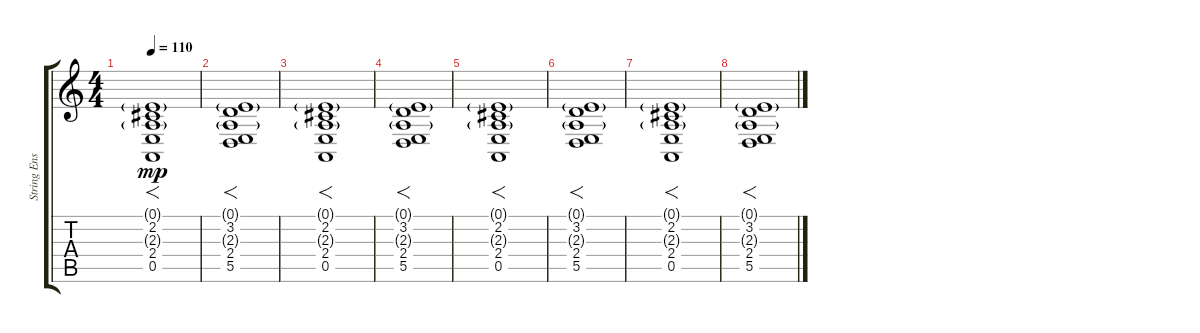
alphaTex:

\track ("String Ensemble" "String Ens") {instrument stringensemble2}
\staff {score tabs}
\tuning (E4 B3 G3 D3 A2 E2) {hide}
\ts (4 4)
\tempo 110
\clef g2
\ks c
(0.1{g} 2.2 2.3{g} 2.4 0.5).1{f dy mp} |
(0.1{g} 3.2 2.3{g} 2.4 5.5).1{f} |
(0.1{g} 2.2 2.3{g} 2.4 0.5).1{f} |
(0.1{g} 3.2 2.3{g} 2.4 5.5).1{f} |
(0.1{g} 2.2 2.3{g} 2.4 0.5).1{f} |
(0.1{g} 3.2 2.3{g} 2.4 5.5).1{f} |
(0.1{g} 2.2 2.3{g} 2.4 0.5).1{f} |
(0.1{g} 3.2 2.3{g} 2.4 5.5).1{f}
